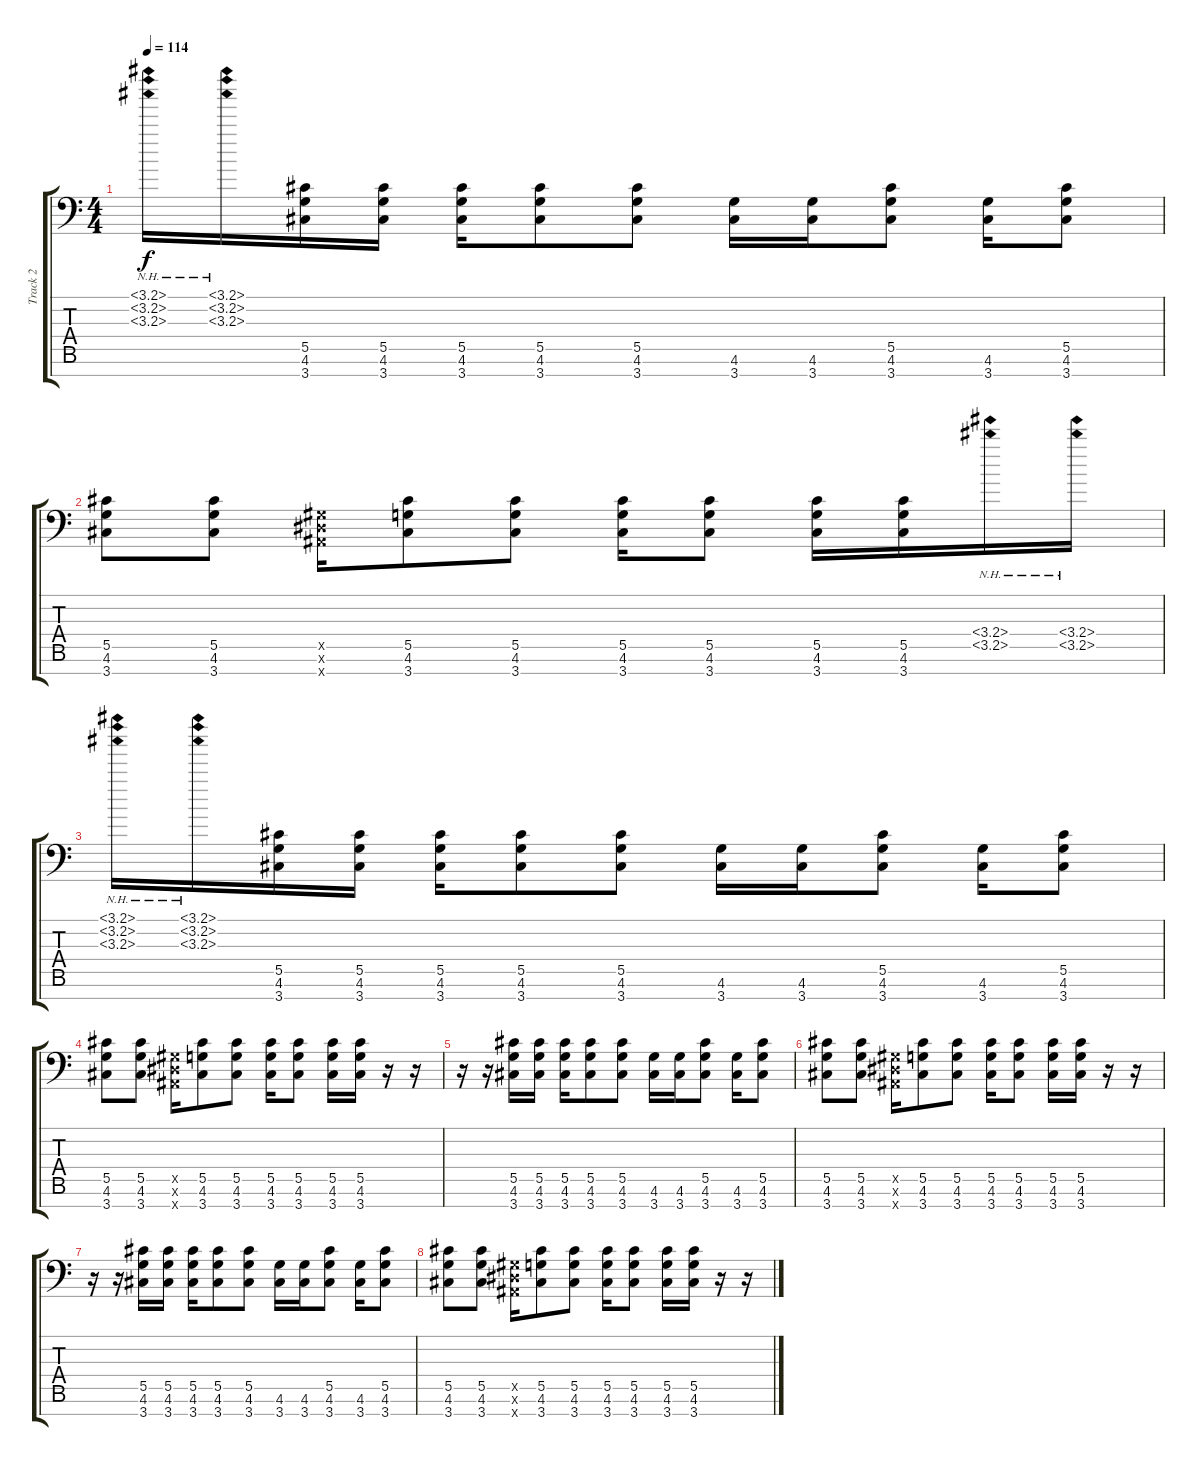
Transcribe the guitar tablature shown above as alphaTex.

\track ("Track 2" "Track 2") {instrument overdrivenguitar}
\staff {score tabs}
\tuning (Eb4 Bb3 Gb3 Db3 Ab2 Eb2 Bb1) {hide}
\ts (4 4)
\tempo 114
\clef f4
\ks c
(3.1{nh} 3.2{nh} 3.3{nh}).16{dy f} (3.1{nh} 3.2{nh} 3.3{nh}).16 (5.5 4.6 3.7).16 (5.5 4.6 3.7).16 (5.5 4.6 3.7).16 (5.5 4.6 3.7).8 (5.5 4.6 3.7).8 (4.6 3.7).16 (4.6 3.7).16 (5.5 4.6 3.7).8 (4.6 3.7).16 (5.5 4.6 3.7).8 |
(5.5 4.6 3.7).8 (5.5 4.6 3.7).8 (0.5{x} 0.6{x} 0.7{x}).16 (5.5 4.6 3.7).8 (5.5 4.6 3.7).8 (5.5 4.6 3.7).16 (5.5 4.6 3.7).8 (5.5 4.6 3.7).16 (5.5 4.6 3.7).16 (3.4{nh} 3.5{nh}).16 (3.4{nh} 3.5{nh}).16 |
(3.1{nh} 3.2{nh} 3.3{nh}).16 (3.1{nh} 3.2{nh} 3.3{nh}).16 (5.5 4.6 3.7).16 (5.5 4.6 3.7).16 (5.5 4.6 3.7).16 (5.5 4.6 3.7).8 (5.5 4.6 3.7).8 (4.6 3.7).16 (4.6 3.7).16 (5.5 4.6 3.7).8 (4.6 3.7).16 (5.5 4.6 3.7).8 |
(5.5 4.6 3.7).8 (5.5 4.6 3.7).8 (0.5{x} 0.6{x} 0.7{x}).16 (5.5 4.6 3.7).8 (5.5 4.6 3.7).8 (5.5 4.6 3.7).16 (5.5 4.6 3.7).8 (5.5 4.6 3.7).16 (5.5 4.6 3.7).16 r.16 r.16 |
r.16 r.16 (5.5 4.6 3.7).16 (5.5 4.6 3.7).16 (5.5 4.6 3.7).16 (5.5 4.6 3.7).8 (5.5 4.6 3.7).8 (4.6 3.7).16 (4.6 3.7).16 (5.5 4.6 3.7).8 (4.6 3.7).16 (5.5 4.6 3.7).8 |
(5.5 4.6 3.7).8 (5.5 4.6 3.7).8 (0.5{x} 0.6{x} 0.7{x}).16 (5.5 4.6 3.7).8 (5.5 4.6 3.7).8 (5.5 4.6 3.7).16 (5.5 4.6 3.7).8 (5.5 4.6 3.7).16 (5.5 4.6 3.7).16 r.16 r.16 |
r.16 r.16 (5.5 4.6 3.7).16 (5.5 4.6 3.7).16 (5.5 4.6 3.7).16 (5.5 4.6 3.7).8 (5.5 4.6 3.7).8 (4.6 3.7).16 (4.6 3.7).16 (5.5 4.6 3.7).8 (4.6 3.7).16 (5.5 4.6 3.7).8 |
(5.5 4.6 3.7).8 (5.5 4.6 3.7).8 (0.5{x} 0.6{x} 0.7{x}).16 (5.5 4.6 3.7).8 (5.5 4.6 3.7).8 (5.5 4.6 3.7).16 (5.5 4.6 3.7).8 (5.5 4.6 3.7).16 (5.5 4.6 3.7).16 r.16 r.16
